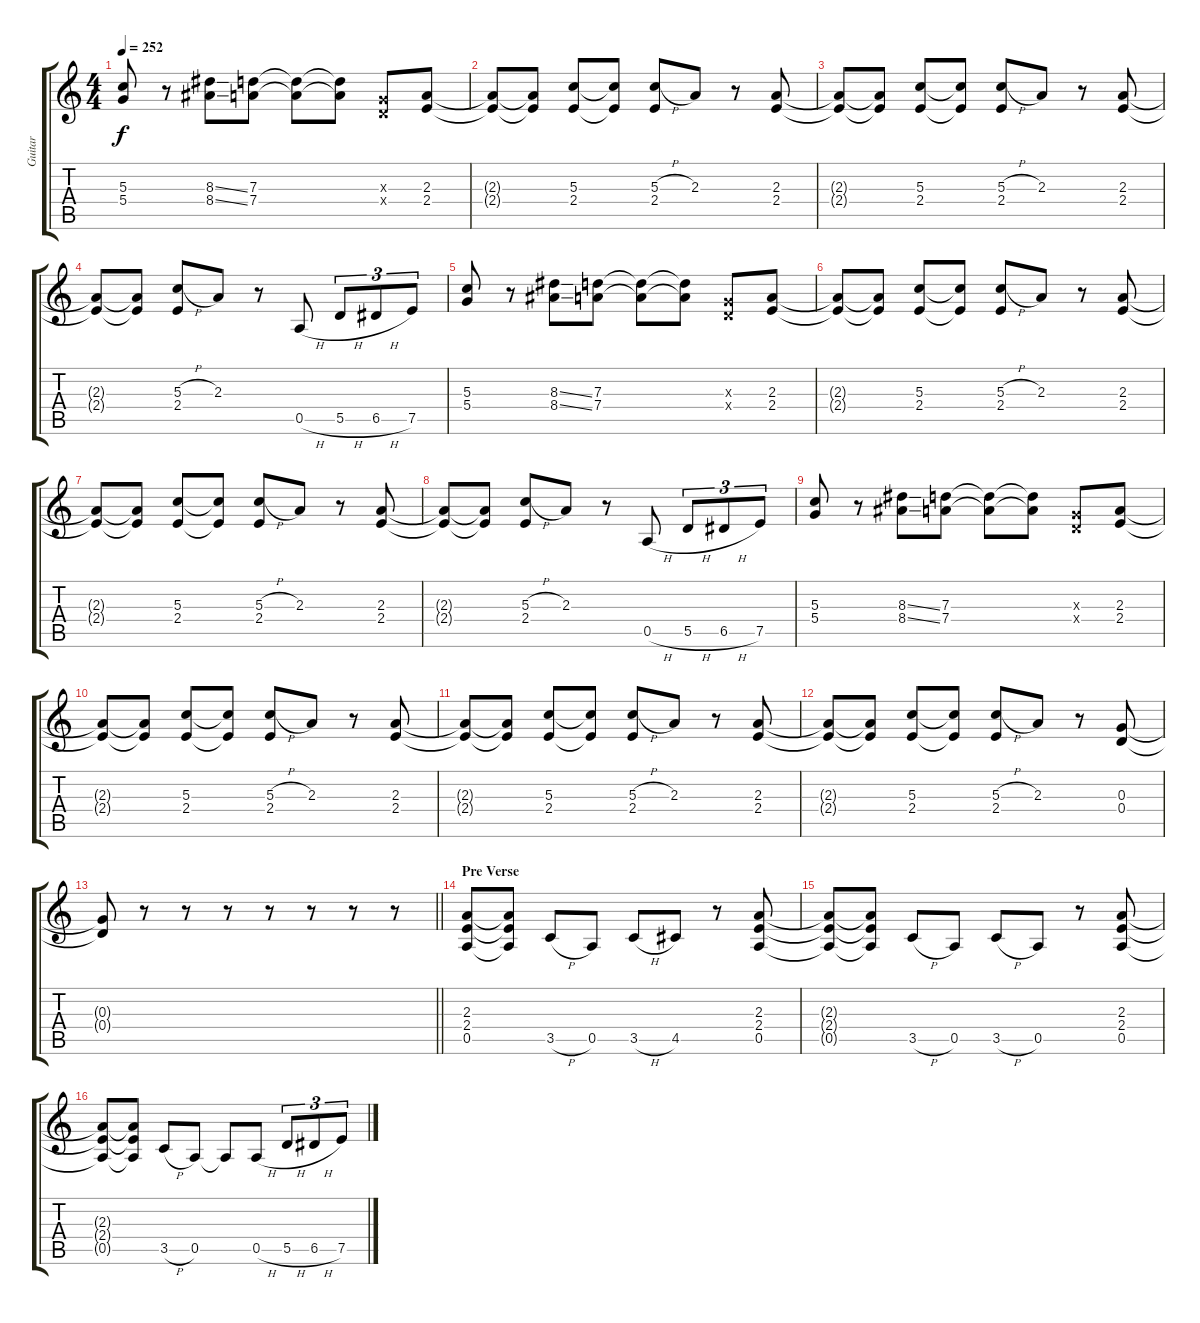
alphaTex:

\track ("Guitar" "Guitar") {instrument distortionguitar}
\staff {score tabs}
\tuning (E4 B3 G3 D3 A2 E2) {hide}
\ts (4 4)
\tempo 252
\clef g2
\ks c
(5.3 5.4).8{dy f} r.8 (8.3{ss} 8.4{ss}).8 (7.3 7.4).8 (7.3{t} 7.4{t}).8 (7.3{t} 7.4{t}).8 (0.3{x} 0.4{x}).8 (2.3 2.4).8 |
(2.3{t} 2.4{t}).8 (2.3{t} 2.4{t}).8 (5.3 2.4).8 (5.3{t} 2.4{t}).8 (5.3{h} 2.4).8 2.3.8 r.8 (2.3 2.4).8 |
(2.3{t} 2.4{t}).8 (2.3{t} 2.4{t}).8 (5.3 2.4).8 (5.3{t} 2.4{t}).8 (5.3{h} 2.4).8 2.3.8 r.8 (2.3 2.4).8 |
(2.3{t} 2.4{t}).8 (2.3{t} 2.4{t}).8 (5.3{h} 2.4).8 2.3.8 r.8 0.5{h}.8 5.5{h}.8{tu (3 2)} 6.5{h}.8{tu (3 2)} 7.5.8{tu (3 2)} |
(5.3 5.4).8 r.8 (8.3{ss} 8.4{ss}).8 (7.3 7.4).8 (7.3{t} 7.4{t}).8 (7.3{t} 7.4{t}).8 (0.3{x} 0.4{x}).8 (2.3 2.4).8 |
(2.3{t} 2.4{t}).8 (2.3{t} 2.4{t}).8 (5.3 2.4).8 (5.3{t} 2.4{t}).8 (5.3{h} 2.4).8 2.3.8 r.8 (2.3 2.4).8 |
(2.3{t} 2.4{t}).8 (2.3{t} 2.4{t}).8 (5.3 2.4).8 (5.3{t} 2.4{t}).8 (5.3{h} 2.4).8 2.3.8 r.8 (2.3 2.4).8 |
(2.3{t} 2.4{t}).8 (2.3{t} 2.4{t}).8 (5.3{h} 2.4).8 2.3.8 r.8 0.5{h}.8 5.5{h}.8{tu (3 2)} 6.5{h}.8{tu (3 2)} 7.5.8{tu (3 2)} |
(5.3 5.4).8 r.8 (8.3{ss} 8.4{ss}).8 (7.3 7.4).8 (7.3{t} 7.4{t}).8 (7.3{t} 7.4{t}).8 (0.3{x} 0.4{x}).8 (2.3 2.4).8 |
(2.3{t} 2.4{t}).8 (2.3{t} 2.4{t}).8 (5.3 2.4).8 (5.3{t} 2.4{t}).8 (5.3{h} 2.4).8 2.3.8 r.8 (2.3 2.4).8 |
(2.3{t} 2.4{t}).8 (2.3{t} 2.4{t}).8 (5.3 2.4).8 (5.3{t} 2.4{t}).8 (5.3{h} 2.4).8 2.3.8 r.8 (2.3 2.4).8 |
(2.3{t} 2.4{t}).8 (2.3{t} 2.4{t}).8 (5.3 2.4).8 (5.3{t} 2.4{t}).8 (5.3{h} 2.4).8 2.3.8 r.8 (0.3 0.4).8 |
\barLineRight lightlight
(0.3{t} 0.4{t}).8 r.8 r.8 r.8 r.8 r.8 r.8 r.8 |
\section ("" "Pre Verse")
(2.3 2.4 0.5).8{instrument distortionguitar} (2.3{t} 2.4{t} 0.5{t}).8 3.5{h}.8 0.5.8 3.5{h}.8 4.5.8 r.8 (2.3 2.4 0.5).8 |
(2.3{t} 2.4{t} 0.5{t}).8 (2.3{t} 2.4{t} 0.5{t}).8 3.5{h}.8 0.5.8 3.5{h}.8 0.5.8 r.8 (2.3 2.4 0.5).8 |
(2.3{t} 2.4{t} 0.5{t}).8 (2.3{t} 2.4{t} 0.5{t}).8 3.5{h}.8 0.5.8 0.5{t}.8 0.5{h}.8 5.5{h}.8{tu (3 2)} 6.5{h}.8{tu (3 2)} 7.5.8{tu (3 2)}
